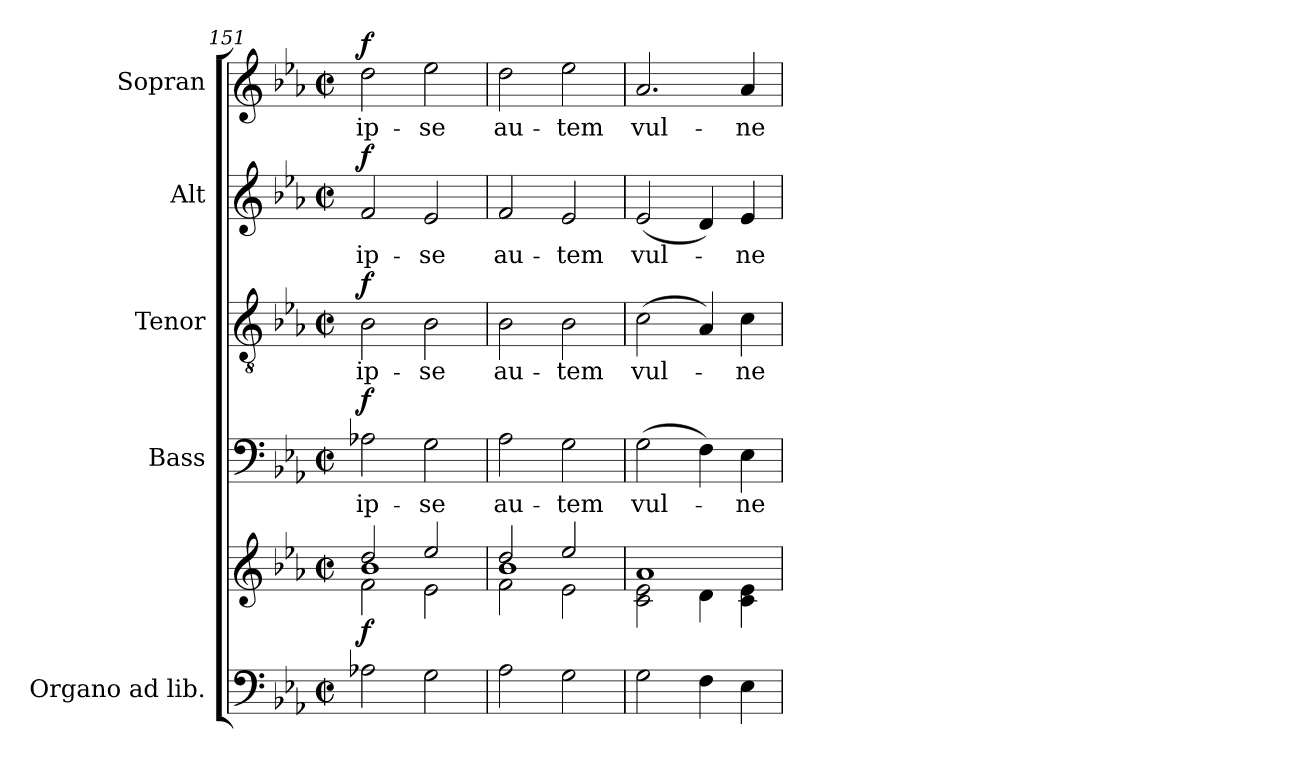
**kern	**kern	**dynam	**kern	**text	**dynam	**kern	**text	**dynam	**kern	**text	**dynam	**kern	**text	**dynam
*part5	*part5	*part5	*part4	*part4	*part4	*part3	*part3	*part3	*part2	*part2	*part2	*part1	*part1	*part1
*staff6	*staff5	*staff5/6	*staff4	*staff4	*staff4	*staff3	*staff3	*staff3	*staff2	*staff2	*staff2	*staff1	*staff1	*staff1
*I"Organo ad lib.	*	*	*I"Bass	*	*	*I"Tenor	*	*	*I"Alt	*	*	*I"Sopran	*	*
*	*	*	*I'B.	*	*	*I'T.	*	*	*I'A.	*	*	*I'S.	*	*
*clefF4	*clefG2	*	*clefF4	*	*	*clefGv2	*	*	*clefG2	*	*	*clefG2	*	*
*k[b-e-a-]	*k[b-e-a-]	*	*k[b-e-a-]	*	*	*k[b-e-a-]	*	*	*k[b-e-a-]	*	*	*k[b-e-a-]	*	*
*E-:	*E-:	*	*E-:	*	*	*E-:	*	*	*E-:	*	*	*E-:	*	*
*M2/2	*M2/2	*	*M2/2	*	*	*M2/2	*	*	*M2/2	*	*	*M2/2	*	*
*met(c|)	*met(c|)	*	*met(c|)	*	*	*met(c|)	*	*	*met(c|)	*	*	*met(c|)	*	*
=151	=151	=151	=151	=151	=151	=151	=151	=151	=151	=151	=151	=151	=151	=151
*	*^	*	*	*	*	*	*	*	*	*	*	*	*	*
*	*	*^	*	*	*	*	*	*	*	*	*	*	*	*	*
!	!	!	!	!LO:DY:b	!	!LO:LY:b	!LO:DY:a	!	!LO:LY:b	!LO:DY:a	!	!LO:LY:b	!LO:DY:a	!	!LO:LY:b	!LO:DY:a
2A-X\	2dd/	2f\	1b-	f	2A-X\	ip-	f	2B-\	ip-	f	2f/	ip-	f	2dd\	ip-	f
!	!	!	!	!	!	!LO:LY:b	!	!	!LO:LY:b	!	!	!LO:LY:b	!	!	!LO:LY:b	!
2G\	2ee-/	2e-\	.	.	2G\	-se	.	2B-\	-se	.	2e-/	-se	.	2ee-\	-se	.
=152	=152	=152	=152	=152	=152	=152	=152	=152	=152	=152	=152	=152	=152	=152	=152	=152
!	!	!	!	!	!	!LO:LY:b	!	!	!LO:LY:b	!	!	!LO:LY:b	!	!	!LO:LY:b	!
2A-\	2dd/	2f\	1b-	.	2A-\	au-	.	2B-\	au-	.	2f/	au-	.	2dd\	au-	.
!	!	!	!	!	!	!LO:LY:b	!	!	!LO:LY:b	!	!	!LO:LY:b	!	!	!LO:LY:b	!
2G\	2ee-/	2e-\	.	.	2G\	-tem	.	2B-\	-tem	.	2e-/	-tem	.	2ee-\	-tem	.
*	*	*v	*v	*	*	*	*	*	*	*	*	*	*	*	*	*
=153	=153	=153	=153	=153	=153	=153	=153	=153	=153	=153	=153	=153	=153	=153	=153
!	!	!	!	!	!LO:LY:b	!	!	!LO:LY:b	!	!	!LO:LY:b	!	!	!LO:LY:b	!
2G\	1a-	2c\ 2e-\	.	(>2G\	vul-	.	(>2c\	vul-	.	(<2e-/	vul-	.	2.a-/	vul-	.
4F\	.	4d\	.	4F\)	.	.	4A-/)	.	.	4d/)	.	.	.	.	.
!	!	!	!	!	!LO:LY:b	!	!	!LO:LY:b	!	!	!LO:LY:b	!	!	!LO:LY:b	!
4E-\	.	4c\ 4e-\	.	4E-\	-ne-	.	4c\	-ne-	.	4e-/	-ne-	.	4a-/	-ne-	.
*	*v	*v	*	*	*	*	*	*	*	*	*	*	*	*	*
=	=	=	=	=	=	=	=	=	=	=	=	=	=	=
*-	*-	*-	*-	*-	*-	*-	*-	*-	*-	*-	*-	*-	*-	*-
